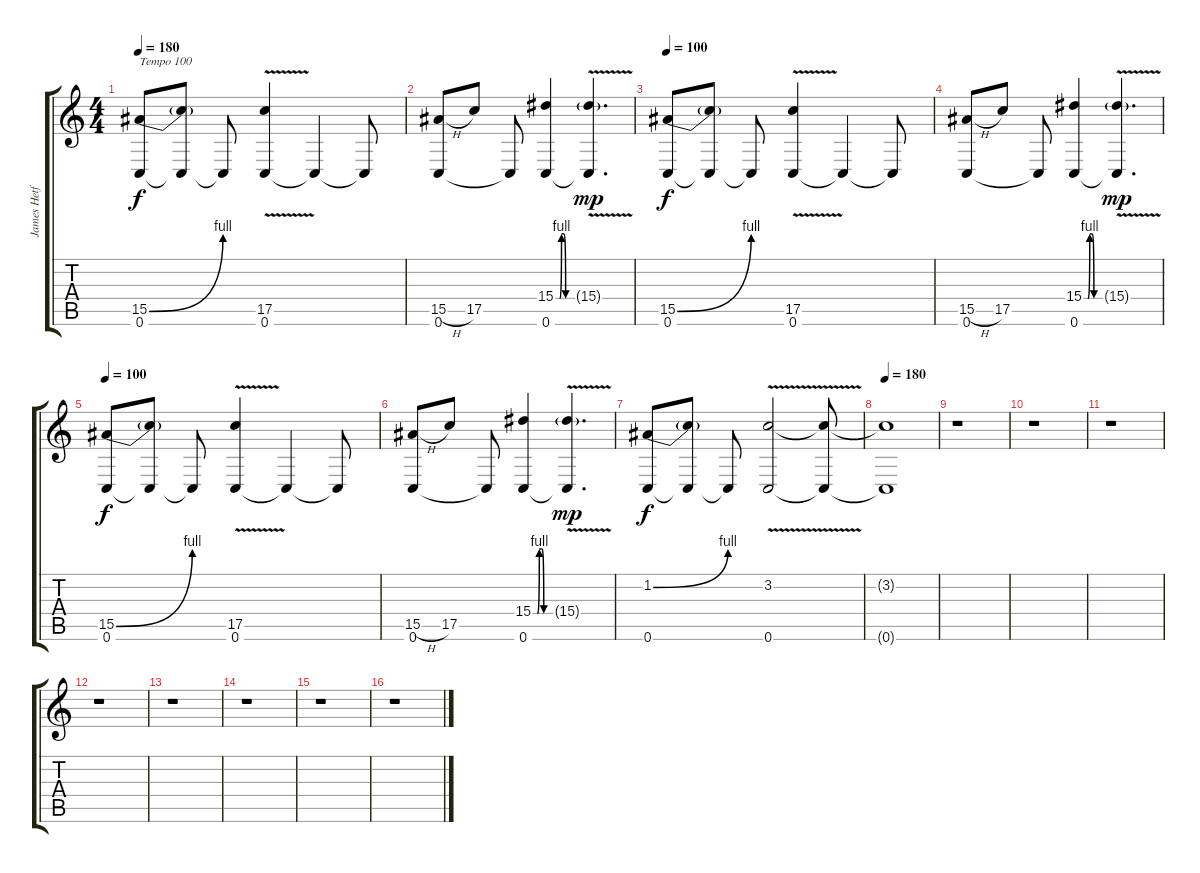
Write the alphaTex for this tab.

\track ("James Hetfield (Clean)" "James Hetf") {instrument electricguitarjazz}
\staff {score tabs}
\tuning (D4 A3 F3 C3 G2 C2) {hide}
\ts (4 4)
\tempo 180
\tempo 100
\tempo 180
\clef g2
\ks c
(15.5{be (bend 0 0 60 4)} 0.6).8{txt "Tempo 100" dy f instrument electricguitarjazz} (15.5{t} 0.6{t}).8 0.6{t}.8 (17.5{v} 0.6).4 0.6{t}.4 0.6{t}.8 |
(15.5{h} 0.6).8 17.5.8 0.6{t}.8 (15.4{be (custom 0 0 15 0 22 4 30 4 37 0 60 0)} 0.6).4 (15.4{v g} 0.6{t}).4{d dy mp} |
\tempo 100
(15.5{be (bend 0 0 60 4)} 0.6).8{dy f} (15.5{t} 0.6{t}).8 0.6{t}.8 (17.5{v} 0.6).4 0.6{t}.4 0.6{t}.8 |
(15.5{h} 0.6).8 17.5.8 0.6{t}.8 (15.4{be (custom 0 0 15 0 22 4 30 4 37 0 60 0)} 0.6).4 (15.4{v g} 0.6{t}).4{d dy mp} |
\tempo 100
(15.5{be (bend 0 0 60 4)} 0.6).8{dy f} (15.5{t} 0.6{t}).8 0.6{t}.8 (17.5{v} 0.6).4 0.6{t}.4 0.6{t}.8 |
(15.5{h} 0.6).8 17.5.8 0.6{t}.8 (15.4{be (custom 0 0 15 0 22 4 30 4 37 0 60 0)} 0.6).4 (15.4{v g} 0.6{t}).4{d dy mp} |
(1.2{be (bend 0 0 60 4)} 0.6).8{dy f} (1.2{t} 0.6{t}).8 0.6{t}.8 (3.2{v} 0.6).2 (3.2{t} 0.6{t}).8 |
\tempo 180
(3.2{t} 0.6{t}).1 |
r.1 |
r.1 |
r.1 |
r.1 |
r.1 |
r.1 |
r.1 |
r.1
